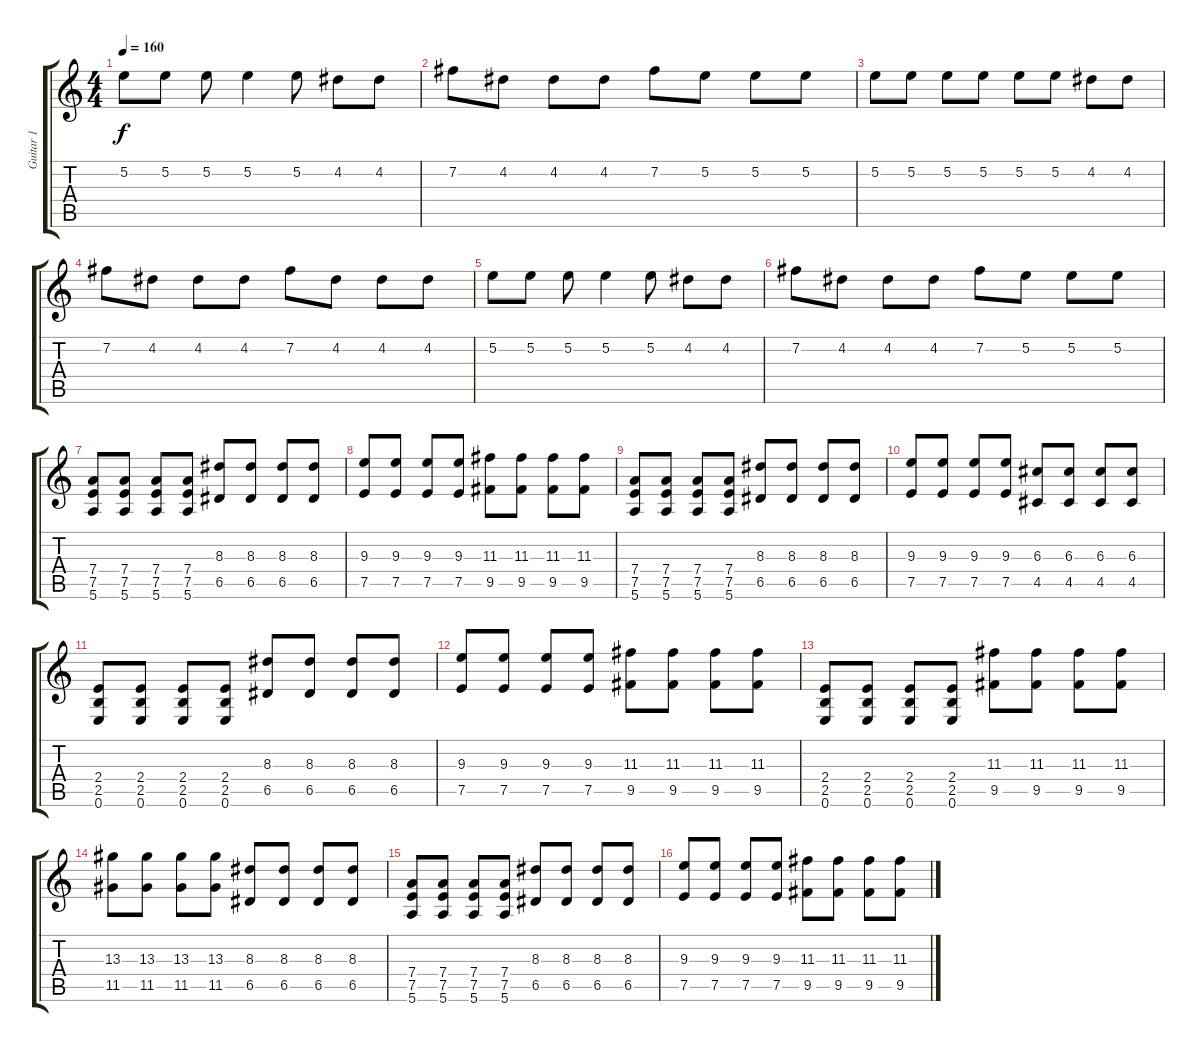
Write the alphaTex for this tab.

\track ("Guitar 1" "Guitar 1") {instrument distortionguitar}
\staff {score tabs}
\tuning (E4 B3 G3 D3 A2 E2) {hide}
\ts (4 4)
\tempo 160
\clef g2
\ks c
5.2.8{dy f} 5.2.8 5.2.8 5.2.4 5.2.8 4.2.8 4.2.8 |
7.2.8 4.2.8 4.2.8 4.2.8 7.2.8 5.2.8 5.2.8 5.2.8 |
5.2.8 5.2.8 5.2.8 5.2.8 5.2.8 5.2.8 4.2.8 4.2.8 |
7.2.8 4.2.8 4.2.8 4.2.8 7.2.8 4.2.8 4.2.8 4.2.8 |
5.2.8 5.2.8 5.2.8 5.2.4 5.2.8 4.2.8 4.2.8 |
7.2.8 4.2.8 4.2.8 4.2.8 7.2.8 5.2.8 5.2.8 5.2.8 |
(7.4 7.5 5.6).8 (7.4 7.5 5.6).8 (7.4 7.5 5.6).8 (7.4 7.5 5.6).8 (8.3 6.5).8 (8.3 6.5).8 (8.3 6.5).8 (8.3 6.5).8 |
(9.3 7.5).8 (9.3 7.5).8 (9.3 7.5).8 (9.3 7.5).8 (11.3 9.5).8 (11.3 9.5).8 (11.3 9.5).8 (11.3 9.5).8 |
(7.4 7.5 5.6).8 (7.4 7.5 5.6).8 (7.4 7.5 5.6).8 (7.4 7.5 5.6).8 (8.3 6.5).8 (8.3 6.5).8 (8.3 6.5).8 (8.3 6.5).8 |
(9.3 7.5).8 (9.3 7.5).8 (9.3 7.5).8 (9.3 7.5).8 (6.3 4.5).8 (6.3 4.5).8 (6.3 4.5).8 (6.3 4.5).8 |
(2.4 2.5 0.6).8 (2.4 2.5 0.6).8 (2.4 2.5 0.6).8 (2.4 2.5 0.6).8 (8.3 6.5).8 (8.3 6.5).8 (8.3 6.5).8 (8.3 6.5).8 |
(9.3 7.5).8 (9.3 7.5).8 (9.3 7.5).8 (9.3 7.5).8 (11.3 9.5).8 (11.3 9.5).8 (11.3 9.5).8 (11.3 9.5).8 |
(2.4 2.5 0.6).8 (2.4 2.5 0.6).8 (2.4 2.5 0.6).8 (2.4 2.5 0.6).8 (11.3 9.5).8 (11.3 9.5).8 (11.3 9.5).8 (11.3 9.5).8 |
(13.3 11.5).8 (13.3 11.5).8 (13.3 11.5).8 (13.3 11.5).8 (8.3 6.5).8 (8.3 6.5).8 (8.3 6.5).8 (8.3 6.5).8 |
(7.4 7.5 5.6).8 (7.4 7.5 5.6).8 (7.4 7.5 5.6).8 (7.4 7.5 5.6).8 (8.3 6.5).8 (8.3 6.5).8 (8.3 6.5).8 (8.3 6.5).8 |
(9.3 7.5).8 (9.3 7.5).8 (9.3 7.5).8 (9.3 7.5).8 (11.3 9.5).8 (11.3 9.5).8 (11.3 9.5).8 (11.3 9.5).8
